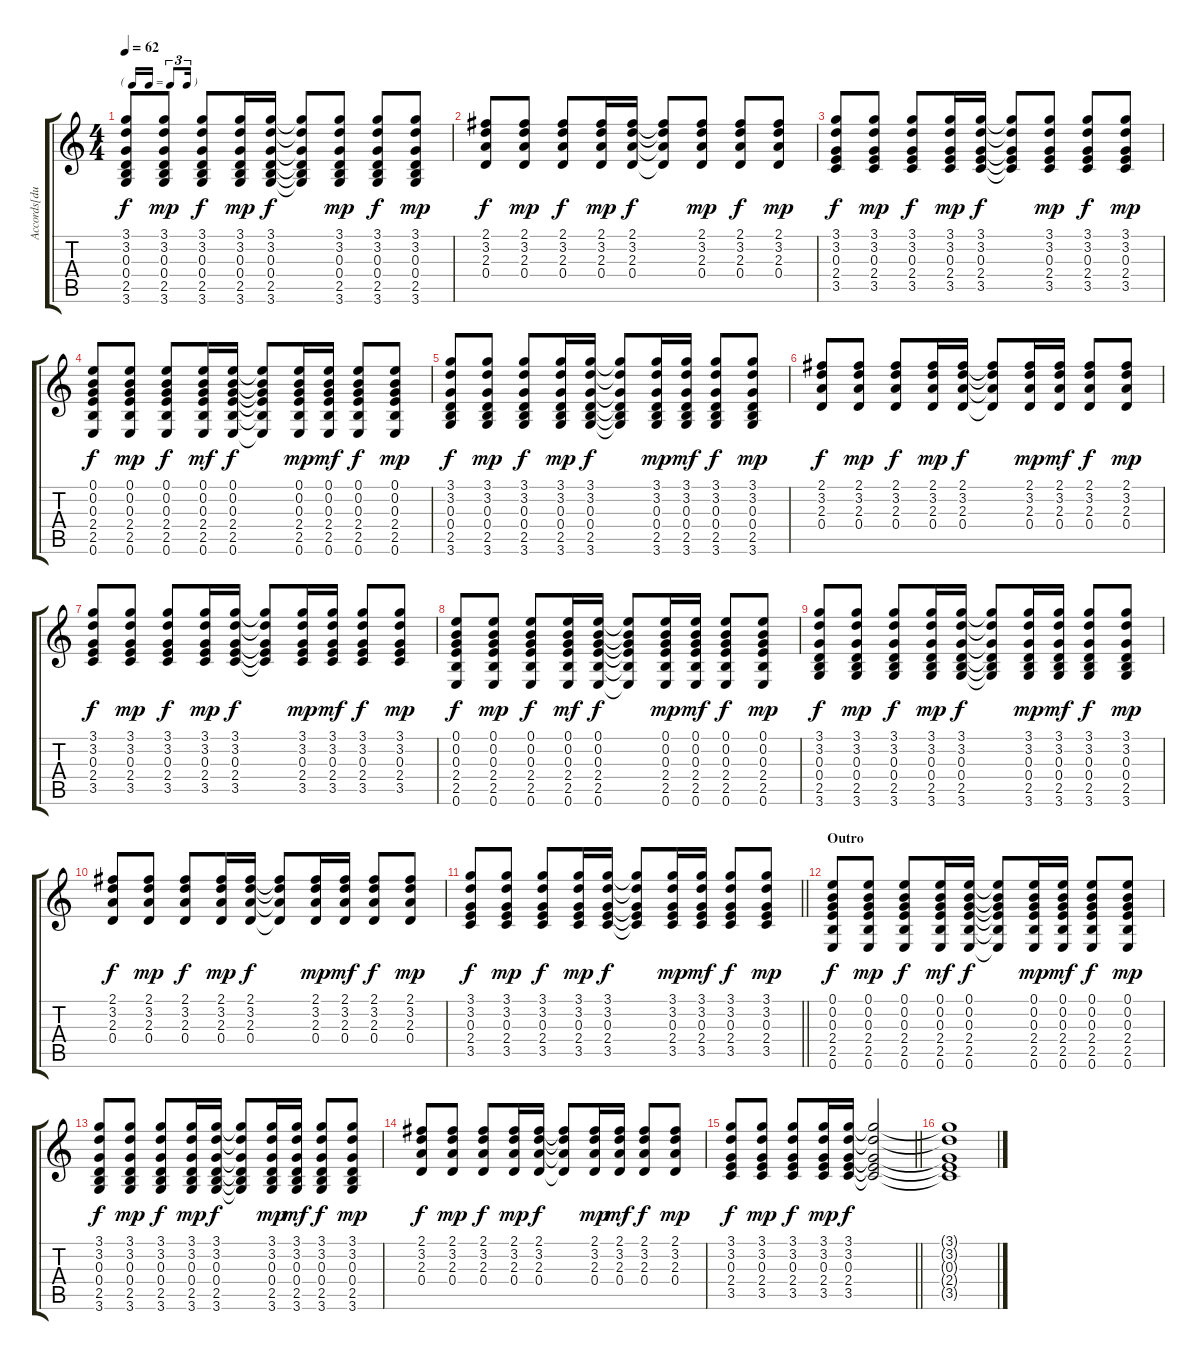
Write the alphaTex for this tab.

\track ("Accords[dub]" "Accords[du") {instrument acousticguitarsteel}
\staff {score tabs}
\tuning (E4 B3 G3 D3 A2 E2) {hide}
\ts (4 4)
\tf triplet16th
\tempo 62
\clef g2
\ks c
(3.1 3.2 0.3 0.4 2.5 3.6).8{dy f} (3.1 3.2 0.3 0.4 2.5 3.6).8{dy mp} (3.1 3.2 0.3 0.4 2.5 3.6).8{dy f} (3.1 3.2 0.3 0.4 2.5 3.6).16{dy mp} (3.1 3.2 0.3 0.4 2.5 3.6).16{dy f} (3.1{t} 3.2{t} 0.3{t} 0.4{t} 2.5{t} 3.6{t}).8 (3.1 3.2 0.3 0.4 2.5 3.6).8{dy mp} (3.1 3.2 0.3 0.4 2.5 3.6).8{dy f} (3.1 3.2 0.3 0.4 2.5 3.6).8{dy mp} |
(2.1 3.2 2.3 0.4).8{dy f} (2.1 3.2 2.3 0.4).8{dy mp} (2.1 3.2 2.3 0.4).8{dy f} (2.1 3.2 2.3 0.4).16{dy mp} (2.1 3.2 2.3 0.4).16{dy f} (2.1{t} 3.2{t} 2.3{t} 0.4{t}).8 (2.1 3.2 2.3 0.4).8{dy mp} (2.1 3.2 2.3 0.4).8{dy f} (2.1 3.2 2.3 0.4).8{dy mp} |
(3.1 3.2 0.3 2.4 3.5).8{dy f} (3.1 3.2 0.3 2.4 3.5).8{dy mp} (3.1 3.2 0.3 2.4 3.5).8{dy f} (3.1 3.2 0.3 2.4 3.5).16{dy mp} (3.1 3.2 0.3 2.4 3.5).16{dy f} (3.1{t} 3.2{t} 0.3{t} 2.4{t} 3.5{t}).8 (3.1 3.2 0.3 2.4 3.5).8{dy mp} (3.1 3.2 0.3 2.4 3.5).8{dy f} (3.1 3.2 0.3 2.4 3.5).8{dy mp} |
(0.1 0.2 0.3 2.4 2.5 0.6).8{dy f} (0.1 0.2 0.3 2.4 2.5 0.6).8{dy mp} (0.1 0.2 0.3 2.4 2.5 0.6).8{dy f} (0.1 0.2 0.3 2.4 2.5 0.6).16{dy mf} (0.1 0.2 0.3 2.4 2.5 0.6).16{dy f} (0.1{t} 0.2{t} 0.3{t} 2.4{t} 2.5{t} 0.6{t}).8 (0.1 0.2 0.3 2.4 2.5 0.6).16{dy mp} (0.1 0.2 0.3 2.4 2.5 0.6).16{dy mf} (0.1 0.2 0.3 2.4 2.5 0.6).8{dy f} (0.1 0.2 0.3 2.4 2.5 0.6).8{dy mp} |
(3.1 3.2 0.3 0.4 2.5 3.6).8{dy f} (3.1 3.2 0.3 0.4 2.5 3.6).8{dy mp} (3.1 3.2 0.3 0.4 2.5 3.6).8{dy f} (3.1 3.2 0.3 0.4 2.5 3.6).16{dy mp} (3.1 3.2 0.3 0.4 2.5 3.6).16{dy f} (3.1{t} 3.2{t} 0.3{t} 0.4{t} 2.5{t} 3.6{t}).8 (3.1 3.2 0.3 0.4 2.5 3.6).16{dy mp} (3.1 3.2 0.3 0.4 2.5 3.6).16{dy mf} (3.1 3.2 0.3 0.4 2.5 3.6).8{dy f} (3.1 3.2 0.3 0.4 2.5 3.6).8{dy mp} |
(2.1 3.2 2.3 0.4).8{dy f} (2.1 3.2 2.3 0.4).8{dy mp} (2.1 3.2 2.3 0.4).8{dy f} (2.1 3.2 2.3 0.4).16{dy mp} (2.1 3.2 2.3 0.4).16{dy f} (2.1{t} 3.2{t} 2.3{t} 0.4{t}).8 (2.1 3.2 2.3 0.4).16{dy mp} (2.1 3.2 2.3 0.4).16{dy mf} (2.1 3.2 2.3 0.4).8{dy f} (2.1 3.2 2.3 0.4).8{dy mp} |
(3.1 3.2 0.3 2.4 3.5).8{dy f} (3.1 3.2 0.3 2.4 3.5).8{dy mp} (3.1 3.2 0.3 2.4 3.5).8{dy f} (3.1 3.2 0.3 2.4 3.5).16{dy mp} (3.1 3.2 0.3 2.4 3.5).16{dy f} (3.1{t} 3.2{t} 0.3{t} 2.4{t} 3.5{t}).8 (3.1 3.2 0.3 2.4 3.5).16{dy mp} (3.1 3.2 0.3 2.4 3.5).16{dy mf} (3.1 3.2 0.3 2.4 3.5).8{dy f} (3.1 3.2 0.3 2.4 3.5).8{dy mp} |
(0.1 0.2 0.3 2.4 2.5 0.6).8{dy f} (0.1 0.2 0.3 2.4 2.5 0.6).8{dy mp} (0.1 0.2 0.3 2.4 2.5 0.6).8{dy f} (0.1 0.2 0.3 2.4 2.5 0.6).16{dy mf} (0.1 0.2 0.3 2.4 2.5 0.6).16{dy f} (0.1{t} 0.2{t} 0.3{t} 2.4{t} 2.5{t} 0.6{t}).8 (0.1 0.2 0.3 2.4 2.5 0.6).16{dy mp} (0.1 0.2 0.3 2.4 2.5 0.6).16{dy mf} (0.1 0.2 0.3 2.4 2.5 0.6).8{dy f} (0.1 0.2 0.3 2.4 2.5 0.6).8{dy mp} |
(3.1 3.2 0.3 0.4 2.5 3.6).8{dy f} (3.1 3.2 0.3 0.4 2.5 3.6).8{dy mp} (3.1 3.2 0.3 0.4 2.5 3.6).8{dy f} (3.1 3.2 0.3 0.4 2.5 3.6).16{dy mp} (3.1 3.2 0.3 0.4 2.5 3.6).16{dy f} (3.1{t} 3.2{t} 0.3{t} 0.4{t} 2.5{t} 3.6{t}).8 (3.1 3.2 0.3 0.4 2.5 3.6).16{dy mp} (3.1 3.2 0.3 0.4 2.5 3.6).16{dy mf} (3.1 3.2 0.3 0.4 2.5 3.6).8{dy f} (3.1 3.2 0.3 0.4 2.5 3.6).8{dy mp} |
(2.1 3.2 2.3 0.4).8{dy f} (2.1 3.2 2.3 0.4).8{dy mp} (2.1 3.2 2.3 0.4).8{dy f} (2.1 3.2 2.3 0.4).16{dy mp} (2.1 3.2 2.3 0.4).16{dy f} (2.1{t} 3.2{t} 2.3{t} 0.4{t}).8 (2.1 3.2 2.3 0.4).16{dy mp} (2.1 3.2 2.3 0.4).16{dy mf} (2.1 3.2 2.3 0.4).8{dy f} (2.1 3.2 2.3 0.4).8{dy mp} |
\barLineRight lightlight
(3.1 3.2 0.3 2.4 3.5).8{dy f} (3.1 3.2 0.3 2.4 3.5).8{dy mp} (3.1 3.2 0.3 2.4 3.5).8{dy f} (3.1 3.2 0.3 2.4 3.5).16{dy mp} (3.1 3.2 0.3 2.4 3.5).16{dy f} (3.1{t} 3.2{t} 0.3{t} 2.4{t} 3.5{t}).8 (3.1 3.2 0.3 2.4 3.5).16{dy mp} (3.1 3.2 0.3 2.4 3.5).16{dy mf} (3.1 3.2 0.3 2.4 3.5).8{dy f} (3.1 3.2 0.3 2.4 3.5).8{dy mp} |
\section ("" "Outro")
(0.1 0.2 0.3 2.4 2.5 0.6).8{dy f} (0.1 0.2 0.3 2.4 2.5 0.6).8{dy mp} (0.1 0.2 0.3 2.4 2.5 0.6).8{dy f} (0.1 0.2 0.3 2.4 2.5 0.6).16{dy mf} (0.1 0.2 0.3 2.4 2.5 0.6).16{dy f} (0.1{t} 0.2{t} 0.3{t} 2.4{t} 2.5{t} 0.6{t}).8 (0.1 0.2 0.3 2.4 2.5 0.6).16{dy mp} (0.1 0.2 0.3 2.4 2.5 0.6).16{dy mf} (0.1 0.2 0.3 2.4 2.5 0.6).8{dy f} (0.1 0.2 0.3 2.4 2.5 0.6).8{dy mp} |
(3.1 3.2 0.3 0.4 2.5 3.6).8{dy f} (3.1 3.2 0.3 0.4 2.5 3.6).8{dy mp} (3.1 3.2 0.3 0.4 2.5 3.6).8{dy f} (3.1 3.2 0.3 0.4 2.5 3.6).16{dy mp} (3.1 3.2 0.3 0.4 2.5 3.6).16{dy f} (3.1{t} 3.2{t} 0.3{t} 0.4{t} 2.5{t} 3.6{t}).8 (3.1 3.2 0.3 0.4 2.5 3.6).16{dy mp} (3.1 3.2 0.3 0.4 2.5 3.6).16{dy mf} (3.1 3.2 0.3 0.4 2.5 3.6).8{dy f} (3.1 3.2 0.3 0.4 2.5 3.6).8{dy mp} |
(2.1 3.2 2.3 0.4).8{dy f} (2.1 3.2 2.3 0.4).8{dy mp} (2.1 3.2 2.3 0.4).8{dy f} (2.1 3.2 2.3 0.4).16{dy mp} (2.1 3.2 2.3 0.4).16{dy f} (2.1{t} 3.2{t} 2.3{t} 0.4{t}).8 (2.1 3.2 2.3 0.4).16{dy mp} (2.1 3.2 2.3 0.4).16{dy mf} (2.1 3.2 2.3 0.4).8{dy f} (2.1 3.2 2.3 0.4).8{dy mp} |
\barLineRight lightlight
(3.1 3.2 0.3 2.4 3.5).8{dy f} (3.1 3.2 0.3 2.4 3.5).8{dy mp} (3.1 3.2 0.3 2.4 3.5).8{dy f} (3.1 3.2 0.3 2.4 3.5).16{dy mp} (3.1 3.2 0.3 2.4 3.5).16{dy f} (3.1{t} 3.2{t} 0.3{t} 2.4{t} 3.5{t}).2 |
(3.1{t} 3.2{t} 0.3{t} 2.4{t} 3.5{t}).1
